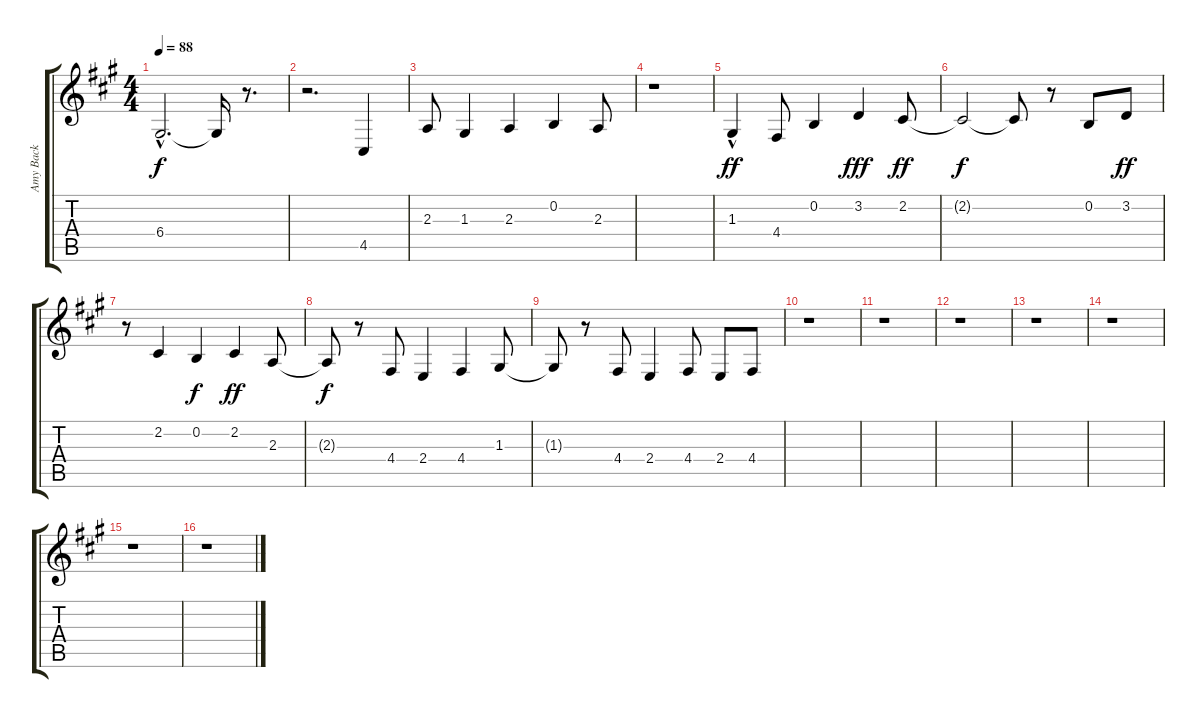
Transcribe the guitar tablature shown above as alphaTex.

\track ("Amy Back" "Amy Back") {instrument flute}
\staff {score tabs}
\tuning (E4 B3 G3 D3 A2 E2) {hide}
\ts (4 4)
\tempo 88
\clef g2
\ks f#minor
6.4{hac t}.2{d dy f} 6.4{t}.16 r.8{d} |
r.2{d} 4.5.4 |
2.3.8 1.3.4 2.3.4 0.2.4 2.3.8 |
r.1 |
1.3{hac}.4{dy ff} 4.4.8 0.2.4 3.2.4{dy fff} 2.2.8{dy ff} |
2.2{t}.2{dy f} 2.2{t}.8 r.8 0.2.8 3.2.8{dy ff} |
r.8 2.2.4 0.2.4{dy f} 2.2.4{dy ff} 2.3.8 |
2.3{t}.8{dy f} r.8 4.4.8 2.4.4 4.4.4 1.3.8 |
1.3{t}.8 r.8 4.4.8 2.4.4 4.4.8 2.4.8 4.4.8 |
r.1 |
r.1 |
r.1 |
r.1 |
r.1 |
r.1 |
r.1
